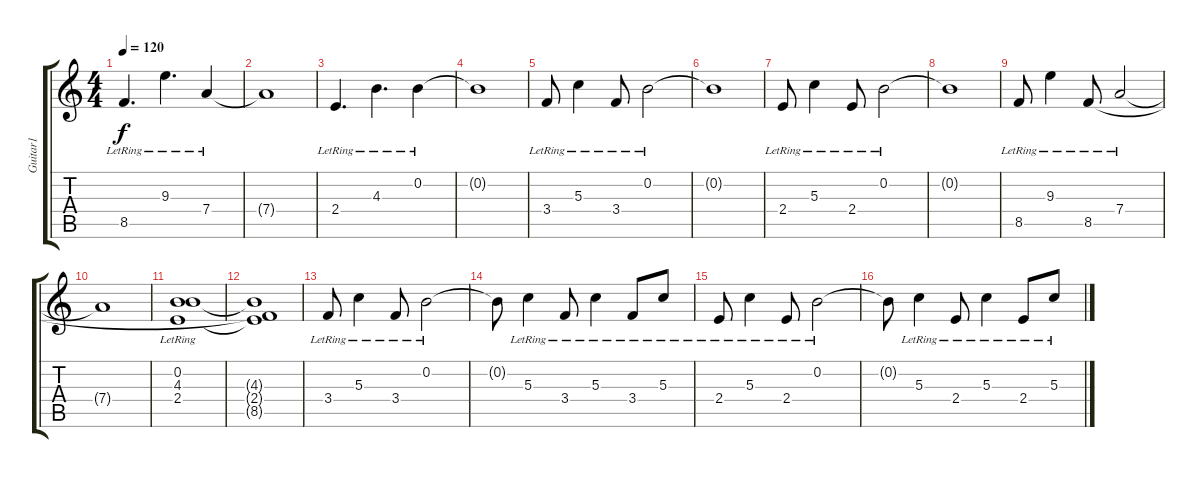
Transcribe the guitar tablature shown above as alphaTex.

\track ("Guitar1" "Guitar1") {instrument acousticguitarsteel}
\staff {score tabs}
\tuning (E4 B3 G3 D3 A2 D2) {hide}
\ts (4 4)
\tempo 120
\clef g2
\ks c
8.5{lr}.4{d dy f} 9.3{lr}.4{d} 7.4{lr}.4 |
7.4{t}.1 |
2.4{lr}.4{d} 4.3{lr}.4{d} 0.2{lr}.4 |
0.2{t}.1 |
3.4{lr}.8 5.3{lr}.4 3.4{lr}.8 0.2{lr}.2 |
0.2{t}.1 |
2.4{lr}.8 5.3{lr}.4 2.4{lr}.8 0.2{lr}.2 |
0.2{t}.1 |
8.5{lr}.8 9.3{lr}.4 8.5{lr}.8 7.4{lr}.2 |
7.4{t}.1 |
(0.2{lr} 4.3{lr} 2.4{lr}).1 |
(4.3{t} 2.4{t} 8.5{t}).1 |
3.4{lr}.8 5.3{lr}.4 3.4{lr}.8 0.2{lr}.2 |
0.2{t}.8 5.3{lr}.4 3.4{lr}.8 5.3{lr}.4 3.4{lr}.8 5.3{lr}.8 |
2.4{lr}.8 5.3{lr}.4 2.4{lr}.8 0.2{lr}.2 |
0.2{t}.8 5.3{lr}.4 2.4{lr}.8 5.3{lr}.4 2.4{lr}.8 5.3{lr}.8
